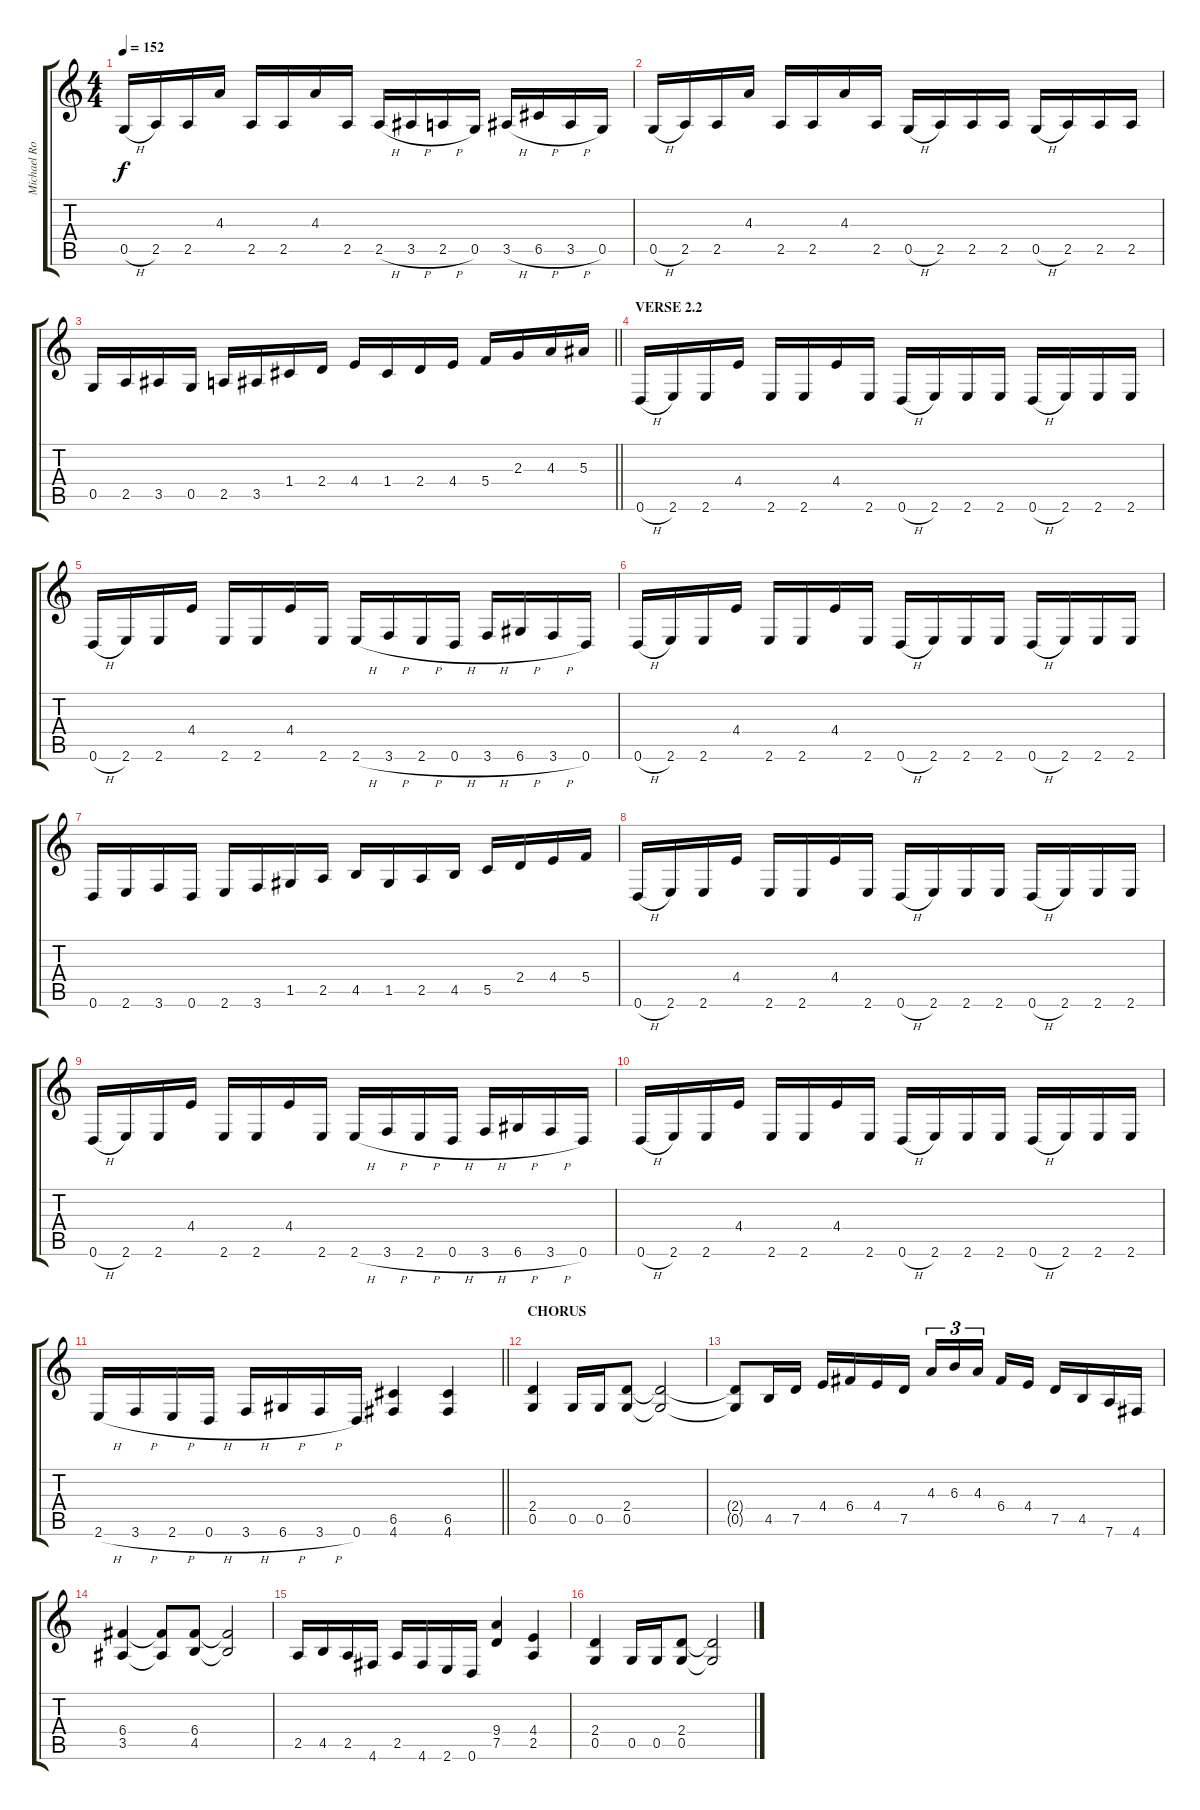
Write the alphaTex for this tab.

\track ("Michael Romeo 1" "Michael Ro") {instrument distortionguitar}
\staff {score tabs}
\tuning (D4 A3 F3 C3 G2 D2) {hide}
\ts (4 4)
\tempo 152
\clef g2
\ks c
0.5{h}.16{dy f} 2.5.16 2.5.16 4.3.16 2.5.16 2.5.16 4.3.16 2.5.16 2.5{h}.16 3.5{h}.16 2.5{h}.16 0.5.16 3.5{h}.16 6.5{h}.16 3.5{h}.16 0.5.16 |
0.5{h}.16 2.5.16 2.5.16 4.3.16 2.5.16 2.5.16 4.3.16 2.5.16 0.5{h}.16 2.5.16 2.5.16 2.5.16 0.5{h}.16 2.5.16 2.5.16 2.5.16 |
\barLineRight lightlight
0.5.16 2.5.16 3.5.16 0.5.16 2.5.16 3.5.16 1.4.16 2.4.16 4.4.16 1.4.16 2.4.16 4.4.16 5.4.16 2.3.16 4.3.16 5.3.16 |
\section ("" "VERSE 2.2")
0.6{h}.16 2.6.16 2.6.16 4.4.16 2.6.16 2.6.16 4.4.16 2.6.16 0.6{h}.16 2.6.16 2.6.16 2.6.16 0.6{h}.16 2.6.16 2.6.16 2.6.16 |
0.6{h}.16 2.6.16 2.6.16 4.4.16 2.6.16 2.6.16 4.4.16 2.6.16 2.6{h}.16 3.6{h}.16 2.6{h}.16 0.6{h}.16 3.6{h}.16 6.6{h}.16 3.6{h}.16 0.6.16 |
0.6{h}.16 2.6.16 2.6.16 4.4.16 2.6.16 2.6.16 4.4.16 2.6.16 0.6{h}.16 2.6.16 2.6.16 2.6.16 0.6{h}.16 2.6.16 2.6.16 2.6.16 |
0.6.16 2.6.16 3.6.16 0.6.16 2.6.16 3.6.16 1.5.16 2.5.16 4.5.16 1.5.16 2.5.16 4.5.16 5.5.16 2.4.16 4.4.16 5.4.16 |
0.6{h}.16 2.6.16 2.6.16 4.4.16 2.6.16 2.6.16 4.4.16 2.6.16 0.6{h}.16 2.6.16 2.6.16 2.6.16 0.6{h}.16 2.6.16 2.6.16 2.6.16 |
0.6{h}.16 2.6.16 2.6.16 4.4.16 2.6.16 2.6.16 4.4.16 2.6.16 2.6{h}.16 3.6{h}.16 2.6{h}.16 0.6{h}.16 3.6{h}.16 6.6{h}.16 3.6{h}.16 0.6.16 |
0.6{h}.16 2.6.16 2.6.16 4.4.16 2.6.16 2.6.16 4.4.16 2.6.16 0.6{h}.16 2.6.16 2.6.16 2.6.16 0.6{h}.16 2.6.16 2.6.16 2.6.16 |
\barLineRight lightlight
2.6{h}.16 3.6{h}.16 2.6{h}.16 0.6{h}.16 3.6{h}.16 6.6{h}.16 3.6{h}.16 0.6.16 (6.5 4.6).4 (6.5 4.6).4 |
\section ("" "CHORUS")
(2.4 0.5).4 0.5.16 0.5.16 (2.4 0.5).8 (2.4{t} 0.5{t}).2 |
(2.4{t} 0.5{t}).8 4.5.16 7.5.16 4.4.16 6.4.16 4.4.16 7.5.16 4.3.16{tu (3 2)} 6.3.16{tu (3 2)} 4.3.16{tu (3 2) beam splitsecondary} 6.4.16 4.4.16 7.5.16 4.5.16 7.6.16 4.6.16 |
(6.4 3.5).4 (6.4{t} 3.5{t}).8 (6.4 4.5).8 (6.4{t} 4.5{t}).2 |
2.5.16 4.5.16 2.5.16 4.6.16 2.5.16 4.6.16 2.6.16 0.6.16 (9.4 7.5).4 (4.4 2.5).4 |
(2.4 0.5).4 0.5.16 0.5.16 (2.4 0.5).8 (2.4{t} 0.5{t}).2
